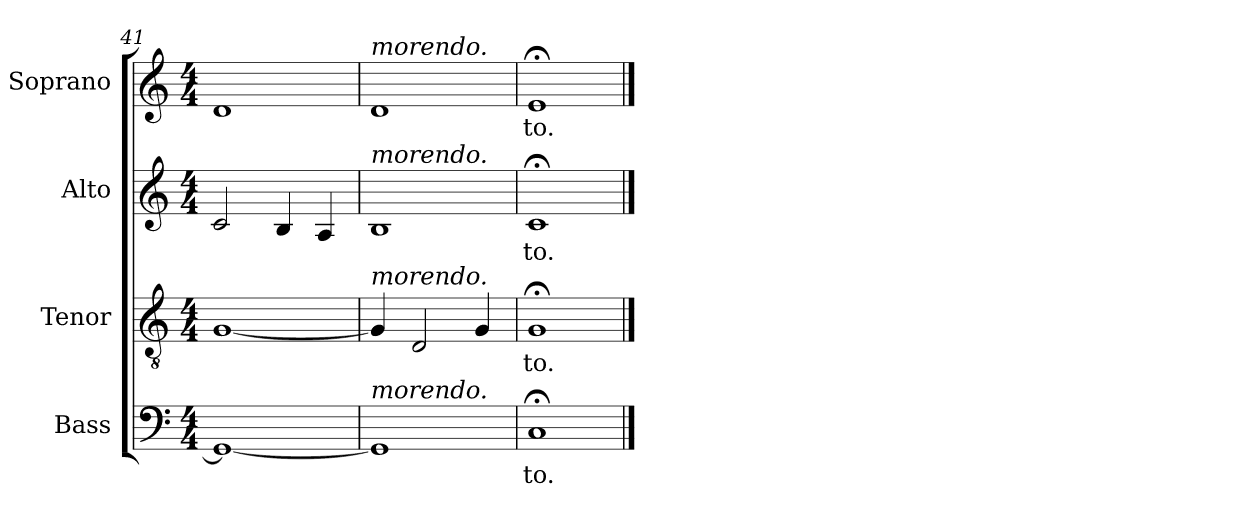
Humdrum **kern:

**kern	**text	**kern	**text	**kern	**text	**kern	**text
*part4	*part4	*part3	*part3	*part2	*part2	*part1	*part1
*staff4	*staff4	*staff3	*staff3	*staff2	*staff2	*staff1	*staff1
*I"Bass	*	*I"Tenor	*	*I"Alto	*	*I"Soprano	*
*I'B.	*	*I'T.	*	*I'A.	*	*I'S.	*
*clefF4	*	*clefGv2	*	*clefG2	*	*clefG2	*
*	*	*ITrd7c12	*	*	*	*	*
*k[]	*	*k[]	*	*k[]	*	*k[]	*
*C:	*	*C:	*	*C:	*	*C:	*
*M4/4	*	*M4/4	*	*M4/4	*	*M4/4	*
=41	=41	=41	=41	=41	=41	=41	=41
1GGi_	.	[1GGi	.	2ci/	.	1di	.
.	.	.	.	4Bi/	.	.	.
.	.	.	.	4Ai/	.	.	.
=42	=42	=42	=42	=42	=42	=42	=42
!	!	!	!	!	!	!LO:TX:a:i:t=morendo.	!
!	!	!	!	!LO:TX:a:i:t=morendo.	!	!	!
!	!	!LO:TX:a:i:t=morendo.	!	!	!	!	!
!LO:TX:a:i:t=morendo.	!	!	!	!	!	!	!
1GGi]	.	4GGi/]	.	1Bi	.	1di	.
.	.	2DDi/	.	.	.	.	.
.	.	4GGi/	.	.	.	.	.
=43	=43	=43	=43	=43	=43	=43	=43
!	!LO:LY:b:color=#000000	!	!	!	!	!	!
!	!	!	!LO:LY:b:color=#000000	!	!	!	!
!	!	!	!	!	!LO:LY:b:color=#000000	!	!
!	!	!	!	!	!	!	!LO:LY:b:color=#000000
1C;i	-to.	1GG;i	-to.	1c;i	-to.	1e;i	-to.
==	==	==	==	==	==	==	==
*-	*-	*-	*-	*-	*-	*-	*-
